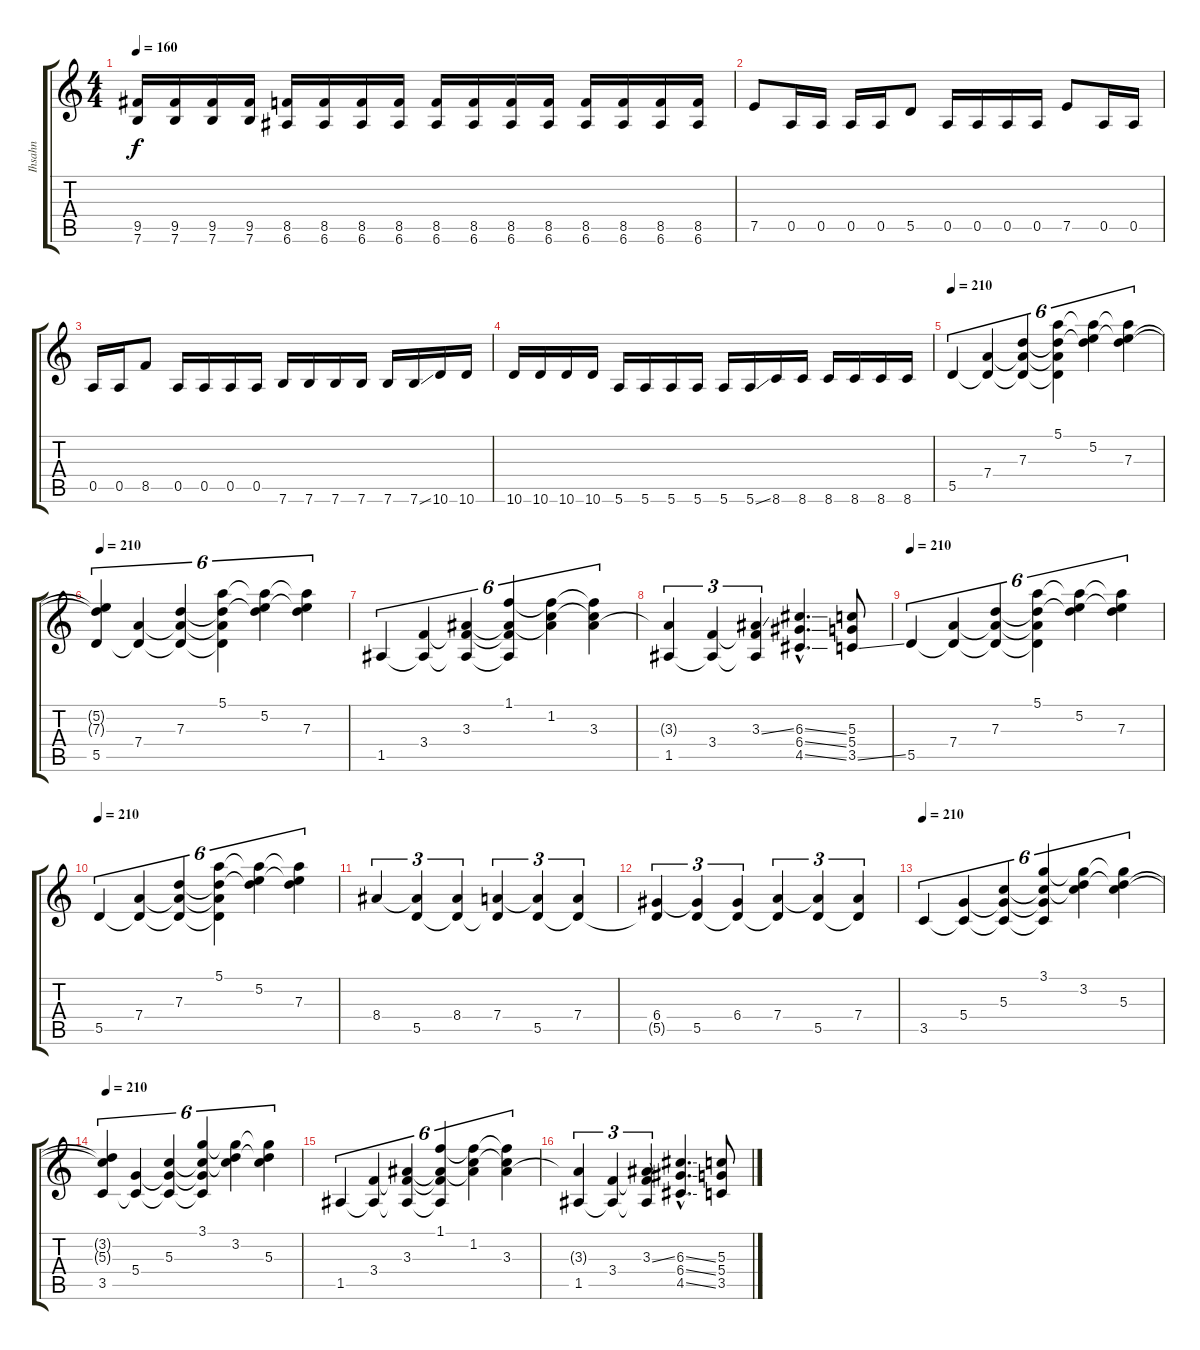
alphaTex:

\track ("Ihsahn" "Ihsahn") {instrument distortionguitar}
\staff {score tabs}
\tuning (E4 B3 G3 D3 A2 E2) {hide}
\ts (4 4)
\tempo 160
\clef g2
\ks c
(9.5 7.6).16{dy f} (9.5 7.6).16 (9.5 7.6).16 (9.5 7.6).16 (8.5 6.6).16 (8.5 6.6).16 (8.5 6.6).16 (8.5 6.6).16 (8.5 6.6).16 (8.5 6.6).16 (8.5 6.6).16 (8.5 6.6).16 (8.5 6.6).16 (8.5 6.6).16 (8.5 6.6).16 (8.5 6.6).16 |
7.5.8 0.5.16 0.5.16 0.5.16 0.5.16 5.5.8 0.5.16 0.5.16 0.5.16 0.5.16 7.5.8 0.5.16 0.5.16 |
0.5.16 0.5.16 8.5.8 0.5.16 0.5.16 0.5.16 0.5.16 7.6.16 7.6.16 7.6.16 7.6.16 7.6.16 7.6{ss}.16 10.6.16 10.6.16 |
10.6.16 10.6.16 10.6.16 10.6.16 5.6.16 5.6.16 5.6.16 5.6.16 5.6.16 5.6{ss}.16 8.6.16 8.6.16 8.6.16 8.6.16 8.6.16 8.6.16 |
\tempo 210
5.5.4{tu (6 4)} (7.4 5.5{t}).4{tu (6 4)} (7.3 7.4{t} 5.5{t}).4{tu (6 4)} (5.1 7.3{t} 7.4{t} 5.5{t}).4{tu (6 4)} (5.1{t} 5.2 7.3{t}).4{tu (6 4)} (5.1{t} 5.2{t} 7.3).4{tu (6 4)} |
\tempo 210
(5.2{t} 7.3{t} 5.5).4{tu (6 4)} (7.4 5.5{t}).4{tu (6 4)} (7.3 7.4{t} 5.5{t}).4{tu (6 4)} (5.1 7.3{t} 7.4{t} 5.5{t}).4{tu (6 4)} (5.1{t} 5.2 7.3{t}).4{tu (6 4)} (5.1{t} 5.2{t} 7.3).4{tu (6 4)} |
1.5.4{tu (6 4)} (3.4 1.5{t}).4{tu (6 4)} (3.3 3.4{t} 1.5{t}).4{tu (6 4)} (1.1 3.3{t} 3.4{t} 1.5{t}).4{tu (6 4)} (1.1{t} 1.2 3.3{t}).4{tu (6 4)} (1.1{t} 1.2{t} 3.3).4{tu (6 4)} |
(3.3{t} 1.5).4{tu (3 2)} (3.4 1.5{t}).4{tu (3 2)} (3.3{ss} 3.4{t} 1.5{t}).4{tu (3 2)} (6.3{ss hac} 6.4{ss hac} 4.5{ss hac}).4{d} (5.3 5.4 3.5{ss}).8 |
\tempo 210
5.5.4{tu (6 4)} (7.4 5.5{t}).4{tu (6 4)} (7.3 7.4{t} 5.5{t}).4{tu (6 4)} (5.1 7.3{t} 7.4{t} 5.5{t}).4{tu (6 4)} (5.1{t} 5.2 7.3{t}).4{tu (6 4)} (5.1{t} 5.2{t} 7.3).4{tu (6 4)} |
\tempo 210
5.5.4{tu (6 4)} (7.4 5.5{t}).4{tu (6 4)} (7.3 7.4{t} 5.5{t}).4{tu (6 4)} (5.1 7.3{t} 7.4{t} 5.5{t}).4{tu (6 4)} (5.1{t} 5.2 7.3{t}).4{tu (6 4)} (5.1{t} 5.2{t} 7.3).4{tu (6 4)} |
8.4.4{tu (3 2)} (8.4{t} 5.5).4{tu (3 2)} (8.4 5.5{t}).4{tu (3 2)} (7.4 5.5{t}).4{tu (3 2)} (7.4{t} 5.5).4{tu (3 2)} (7.4 5.5{t}).4{tu (3 2)} |
(6.4 5.5{t}).4{tu (3 2)} (6.4{t} 5.5).4{tu (3 2)} (6.4 5.5{t}).4{tu (3 2)} (7.4 5.5{t}).4{tu (3 2)} (7.4{t} 5.5).4{tu (3 2)} (7.4 5.5{t}).4{tu (3 2)} |
\tempo 210
3.5.4{tu (6 4)} (5.4 3.5{t}).4{tu (6 4)} (5.3 5.4{t} 3.5{t}).4{tu (6 4)} (3.1 5.3{t} 5.4{t} 3.5{t}).4{tu (6 4)} (3.1{t} 3.2 5.3{t}).4{tu (6 4)} (3.1{t} 3.2{t} 5.3).4{tu (6 4)} |
\tempo 210
(3.2{t} 5.3{t} 3.5).4{tu (6 4)} (5.4 3.5{t}).4{tu (6 4)} (5.3 5.4{t} 3.5{t}).4{tu (6 4)} (3.1 5.3{t} 5.4{t} 3.5{t}).4{tu (6 4)} (3.1{t} 3.2 5.3{t}).4{tu (6 4)} (3.1{t} 3.2{t} 5.3).4{tu (6 4)} |
1.5.4{tu (6 4)} (3.4 1.5{t}).4{tu (6 4)} (3.3 3.4{t} 1.5{t}).4{tu (6 4)} (1.1 3.3{t} 3.4{t} 1.5{t}).4{tu (6 4)} (1.1{t} 1.2 3.3{t}).4{tu (6 4)} (1.1{t} 1.2{t} 3.3).4{tu (6 4)} |
(3.3{t} 1.5).4{tu (3 2)} (3.4 1.5{t}).4{tu (3 2)} (3.3{ss} 3.4{t} 1.5{t}).4{tu (3 2)} (6.3{ss hac} 6.4{ss hac} 4.5{ss hac}).4{d} (5.3 5.4 3.5{ss}).8
